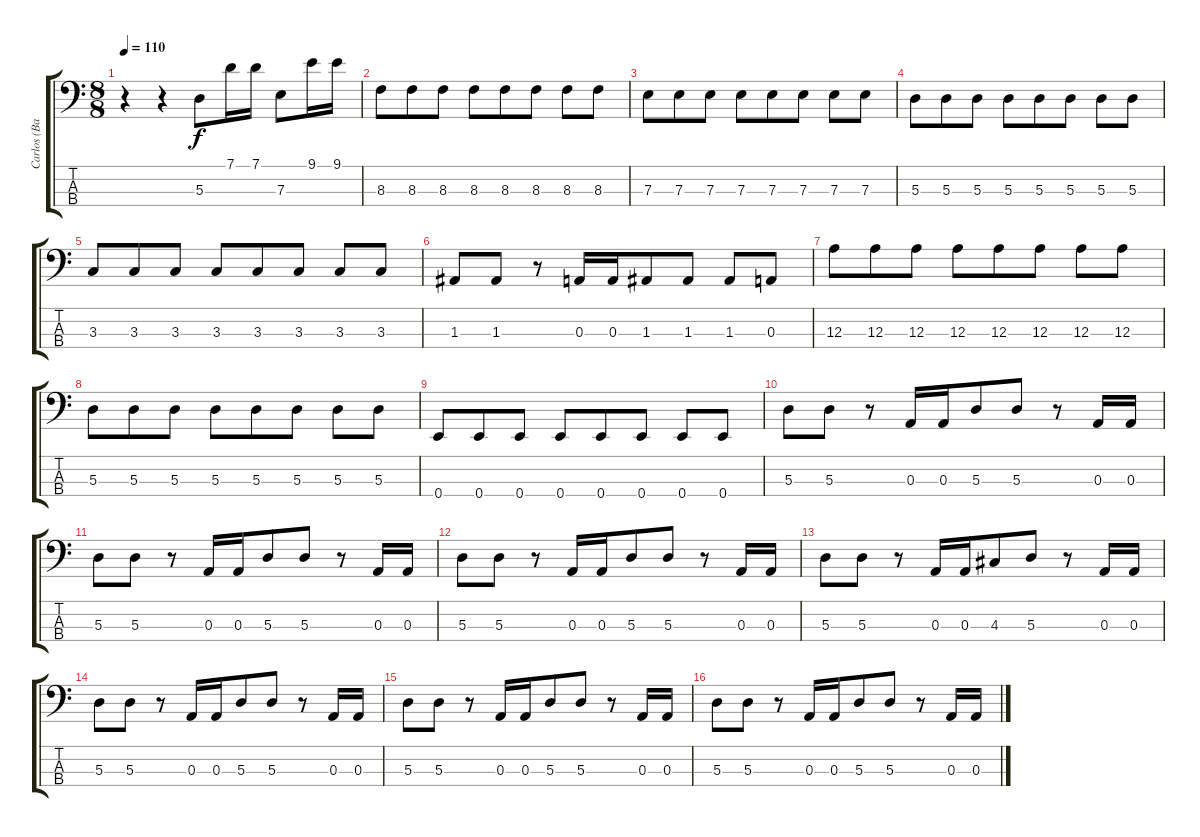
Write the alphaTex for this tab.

\track ("Carlos (Bass)" "Carlos (Ba") {instrument electricbasspick}
\staff {score tabs}
\tuning (G2 D2 A1 E1) {hide}
\ts (8 8)
\tempo 110
\clef f4
\ks c
r.4{dy f} r.4 5.3.8{volume 16} 7.1.16 7.1.16 7.3.8 9.1.16 9.1.16 |
8.3.8{volume 13} 8.3.8 8.3.8 8.3.8 8.3.8 8.3.8 8.3.8 8.3.8 |
7.3.8 7.3.8 7.3.8 7.3.8 7.3.8 7.3.8 7.3.8 7.3.8 |
5.3.8 5.3.8 5.3.8 5.3.8 5.3.8 5.3.8 5.3.8 5.3.8 |
3.3.8 3.3.8 3.3.8 3.3.8 3.3.8 3.3.8 3.3.8 3.3.8 |
1.3.8 1.3.8 r.8 0.3.16 0.3.16 1.3.8 1.3.8 1.3.8 0.3.8 |
12.3.8 12.3.8 12.3.8 12.3.8 12.3.8 12.3.8 12.3.8 12.3.8 |
5.3.8 5.3.8 5.3.8 5.3.8 5.3.8 5.3.8 5.3.8 5.3.8 |
0.4.8 0.4.8 0.4.8 0.4.8 0.4.8 0.4.8 0.4.8 0.4.8 |
5.3.8 5.3.8 r.8 0.3.16 0.3.16 5.3.8 5.3.8 r.8 0.3.16 0.3.16 |
5.3.8 5.3.8 r.8 0.3.16 0.3.16 5.3.8 5.3.8 r.8 0.3.16 0.3.16 |
5.3.8 5.3.8 r.8 0.3.16 0.3.16 5.3.8 5.3.8 r.8 0.3.16 0.3.16 |
5.3.8 5.3.8 r.8 0.3.16 0.3.16 4.3.8 5.3.8 r.8 0.3.16 0.3.16 |
5.3.8 5.3.8 r.8 0.3.16 0.3.16 5.3.8 5.3.8 r.8 0.3.16 0.3.16 |
5.3.8 5.3.8 r.8 0.3.16 0.3.16 5.3.8 5.3.8 r.8 0.3.16 0.3.16 |
5.3.8 5.3.8 r.8 0.3.16 0.3.16 5.3.8 5.3.8 r.8 0.3.16 0.3.16
